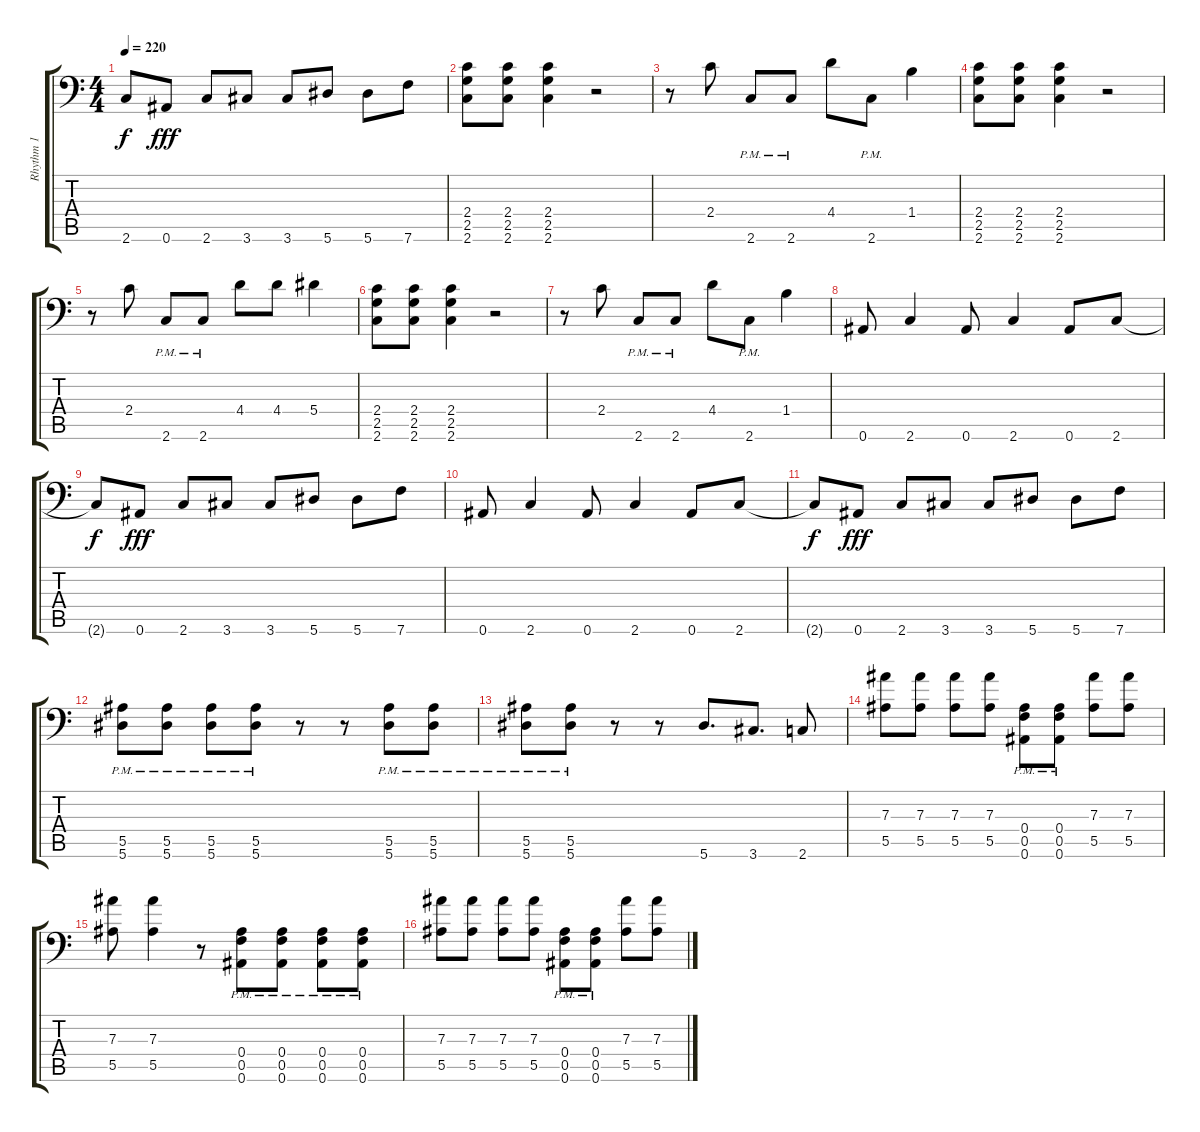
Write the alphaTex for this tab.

\track ("Rhythm 1" "Rhythm 1") {instrument distortionguitar}
\staff {score tabs}
\tuning (C4 G3 Eb3 Bb2 F2 Bb1) {hide}
\ts (4 4)
\tempo 220
\clef f4
\ks c
2.6{t}.8{dy f} 0.6.8{dy fff} 2.6.8 3.6.8 3.6.8 5.6.8 5.6.8 7.6.8 |
(2.4 2.5 2.6).8 (2.4 2.5 2.6).8 (2.4 2.5 2.6).4 r.2 |
r.8 2.4.8 2.6{pm}.8 2.6{pm}.8 4.4.8 2.6{pm}.8 1.4.4 |
(2.4 2.5 2.6).8 (2.4 2.5 2.6).8 (2.4 2.5 2.6).4 r.2 |
r.8 2.4.8 2.6{pm}.8 2.6{pm}.8 4.4.8 4.4.8 5.4.4 |
(2.4 2.5 2.6).8 (2.4 2.5 2.6).8 (2.4 2.5 2.6).4 r.2 |
r.8 2.4.8 2.6{pm}.8 2.6{pm}.8 4.4.8 2.6{pm}.8 1.4.4 |
0.6.8 2.6.4 0.6.8 2.6.4 0.6.8 2.6.8 |
2.6{t}.8{dy f} 0.6.8{dy fff} 2.6.8 3.6.8 3.6.8 5.6.8 5.6.8 7.6.8 |
0.6.8 2.6.4 0.6.8 2.6.4 0.6.8 2.6.8 |
2.6{t}.8{dy f} 0.6.8{dy fff} 2.6.8 3.6.8 3.6.8 5.6.8 5.6.8 7.6.8 |
(5.5{pm} 5.6{pm}).8 (5.5{pm} 5.6{pm}).8 (5.5{pm} 5.6{pm}).8 (5.5{pm} 5.6{pm}).8 r.8 r.8 (5.5{pm} 5.6{pm}).8 (5.5{pm} 5.6{pm}).8 |
(5.5{pm} 5.6{pm}).8 (5.5{pm} 5.6{pm}).8 r.8 r.8 5.6.8{d} 3.6.8{d} 2.6.8 |
(7.3 5.5).8 (7.3 5.5).8 (7.3 5.5).8 (7.3 5.5).8 (0.4{pm} 0.5{pm} 0.6{pm}).8 (0.4{pm} 0.5{pm} 0.6{pm}).8 (7.3 5.5).8 (7.3 5.5).8 |
(7.3 5.5).8 (7.3 5.5).4 r.8 (0.4{pm} 0.5{pm} 0.6{pm}).8 (0.4{pm} 0.5{pm} 0.6{pm}).8 (0.4{pm} 0.5{pm} 0.6{pm}).8 (0.4{pm} 0.5{pm} 0.6{pm}).8 |
(7.3 5.5).8 (7.3 5.5).8 (7.3 5.5).8 (7.3 5.5).8 (0.4{pm} 0.5{pm} 0.6{pm}).8 (0.4{pm} 0.5{pm} 0.6{pm}).8 (7.3 5.5).8 (7.3 5.5).8
